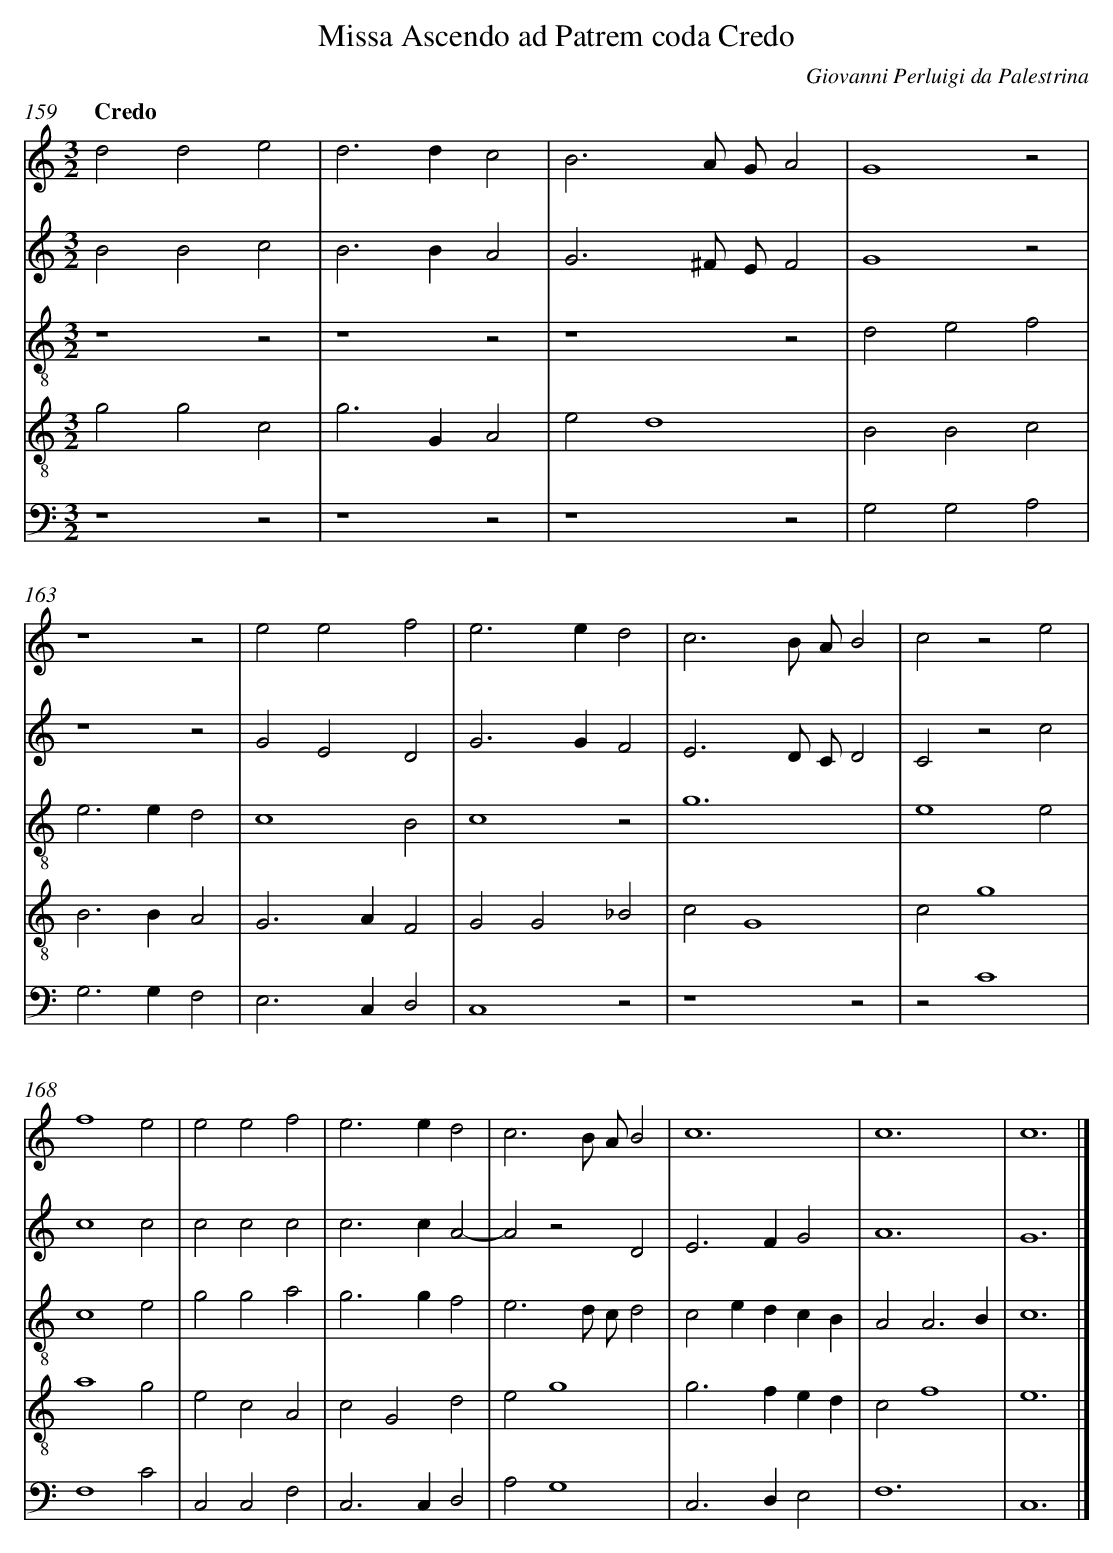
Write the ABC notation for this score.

X:1
T: Missa Ascendo ad Patrem coda Credo
C: Giovanni Perluigi da Palestrina
L: 1/4
M: 3/2
Q: "Credo"
V: 1 clef=treble
V: 2 clef=treble
V: 3 clef=treble-8
V: 4 clef=treble-8
V: 5 clef=bass
K: C
[V:1] d2d2e2 |
[V:2] B2B2c2 |
[V:3] z4z2 |
[V:4] g2g2c2 |
[V:5] z4z2 |
[V:1] d2>d2c2 |
[V:2] B2>B2A2 |
[V:3] z4z2 |
[V:4] g2>G2A2 |
[V:5] z4z2 |
[V:1] B3A/ G/A2 |
[V:2] G3^F/ E/F2 |
[V:3] z4z2 |
[V:4] e2d4 |
[V:5] z4z2 |
[V:1] G4z2 |
[V:2] G4z2 |
[V:3] d2e2f2 |
[V:4] B2B2c2 |
[V:5] G,2G,2A,2 |
[V:1] z4z2 |
[V:2] z4z2 |
[V:3] e2>e2d2 |
[V:4] B2>B2A2 |
[V:5] G,2>G,2F,2 |
[V:1] e2e2f2 |
[V:2] G2E2D2 |
[V:3] c4B2 |
[V:4] G2>A2F2 |
[V:5] E,2>C,2D,2 |
[V:1] e2>e2d2 |
[V:2] G2>G2F2 |
[V:3] c4z2 |
[V:4] G2G2_B2 |
[V:5] C,4z2 |
[V:1] c3B/ A/B2 |
[V:2] E3D/ C/D2 |
[V:3] g6 |
[V:4] c2G4 |
[V:5] z4z2 |
[V:1] c2z2e2 |
[V:2] C2z2c2 |
[V:3] e4e2 |
[V:4] c2g4 |
[V:5] z2C4 |
[V:1] f4e2 |
[V:2] c4c2 |
[V:3] c4e2 |
[V:4] a4g2 |
[V:5] F,4C2 |
[V:1] e2e2f2 |
[V:2] c2c2c2 |
[V:3] g2g2a2 |
[V:4] e2c2A2 |
[V:5] C,2C,2F,2 |
[V:1] e2>e2d2 |
[V:2] c2>c2A2- |
[V:3] g2>g2f2 |
[V:4] c2G2d2 |
[V:5] C,2>C,2D,2 |
[V:1] c3B/ A/B2 |
[V:2] A2z2D2 |
[V:3] e3d/ c/d2 |
[V:4] e2g4 |
[V:5] A,2G,4 |
[V:1] c6 |
[V:2] E2>F2G2 |
[V:3] c2edcB |
[V:4] g2>f2ed |
[V:5] C,2>D,2E,2 |
[V:1] c6 |
[V:2] A6 |
[V:3] A2A3B |
[V:4] c2f4 |
[V:5] F,6 |
[V:1] c6 |]
[V:2] G6 |]
[V:3] c6 |]
[V:4] e6 |]
[V:5] C,6 |]
